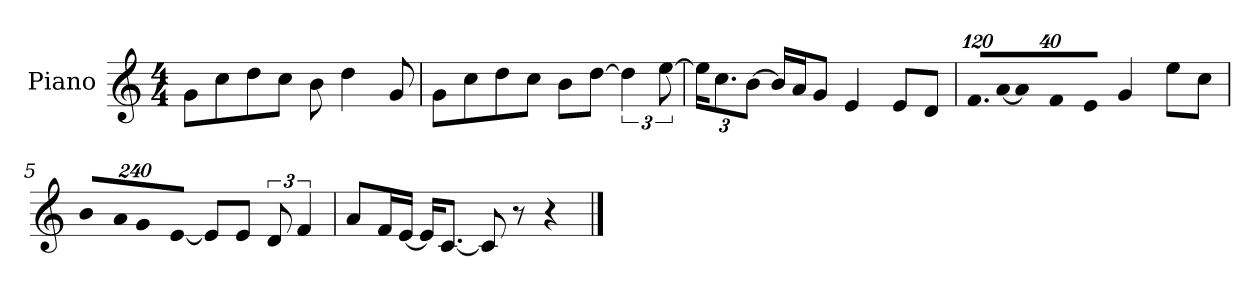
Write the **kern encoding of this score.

**kern
*part1
*staff1
*I"Piano
*I'P-no
*clefG2
*k[]
*M4/4
*MM90
=1
8g\L
8cc\
8dd\
8cc\J
8b\
4dd\
8g/
=2
8g\L
8cc\
8dd\
8cc\J
8b\L
[8dd\J
6dd\]
[12ee\
=3
*Xbrackettup
24ee\KL]
12.cc\
[12b\J
16b/LL]
16a/J
8g/J
4e/
8e/L
8d/J
=4
!LO:N:vis=16.
960%103f/LL
!LO:N:vis=32
[640%23a/JK
!LO:N:vis=8
960%137a/]
!LO:N:vis=16
1920%137f/K
!LO:N:vis=8
960%137e/J
4g/
8ee\L
8cc\J
!!LO:LB:g=z
=5
!LO:N:vis=8
960%137b/L
!LO:N:vis=16
1920%137a/K
!LO:N:vis=8
960%137g/
!LO:N:vis=8
[960%137e/J
8e/L]
8e/J
*brackettup
12d/
6f/
=6
8a/L
16f/L
[16e/JJ
16e/KL]
[8.c/J
8c/]
8r
4r
==
*-
